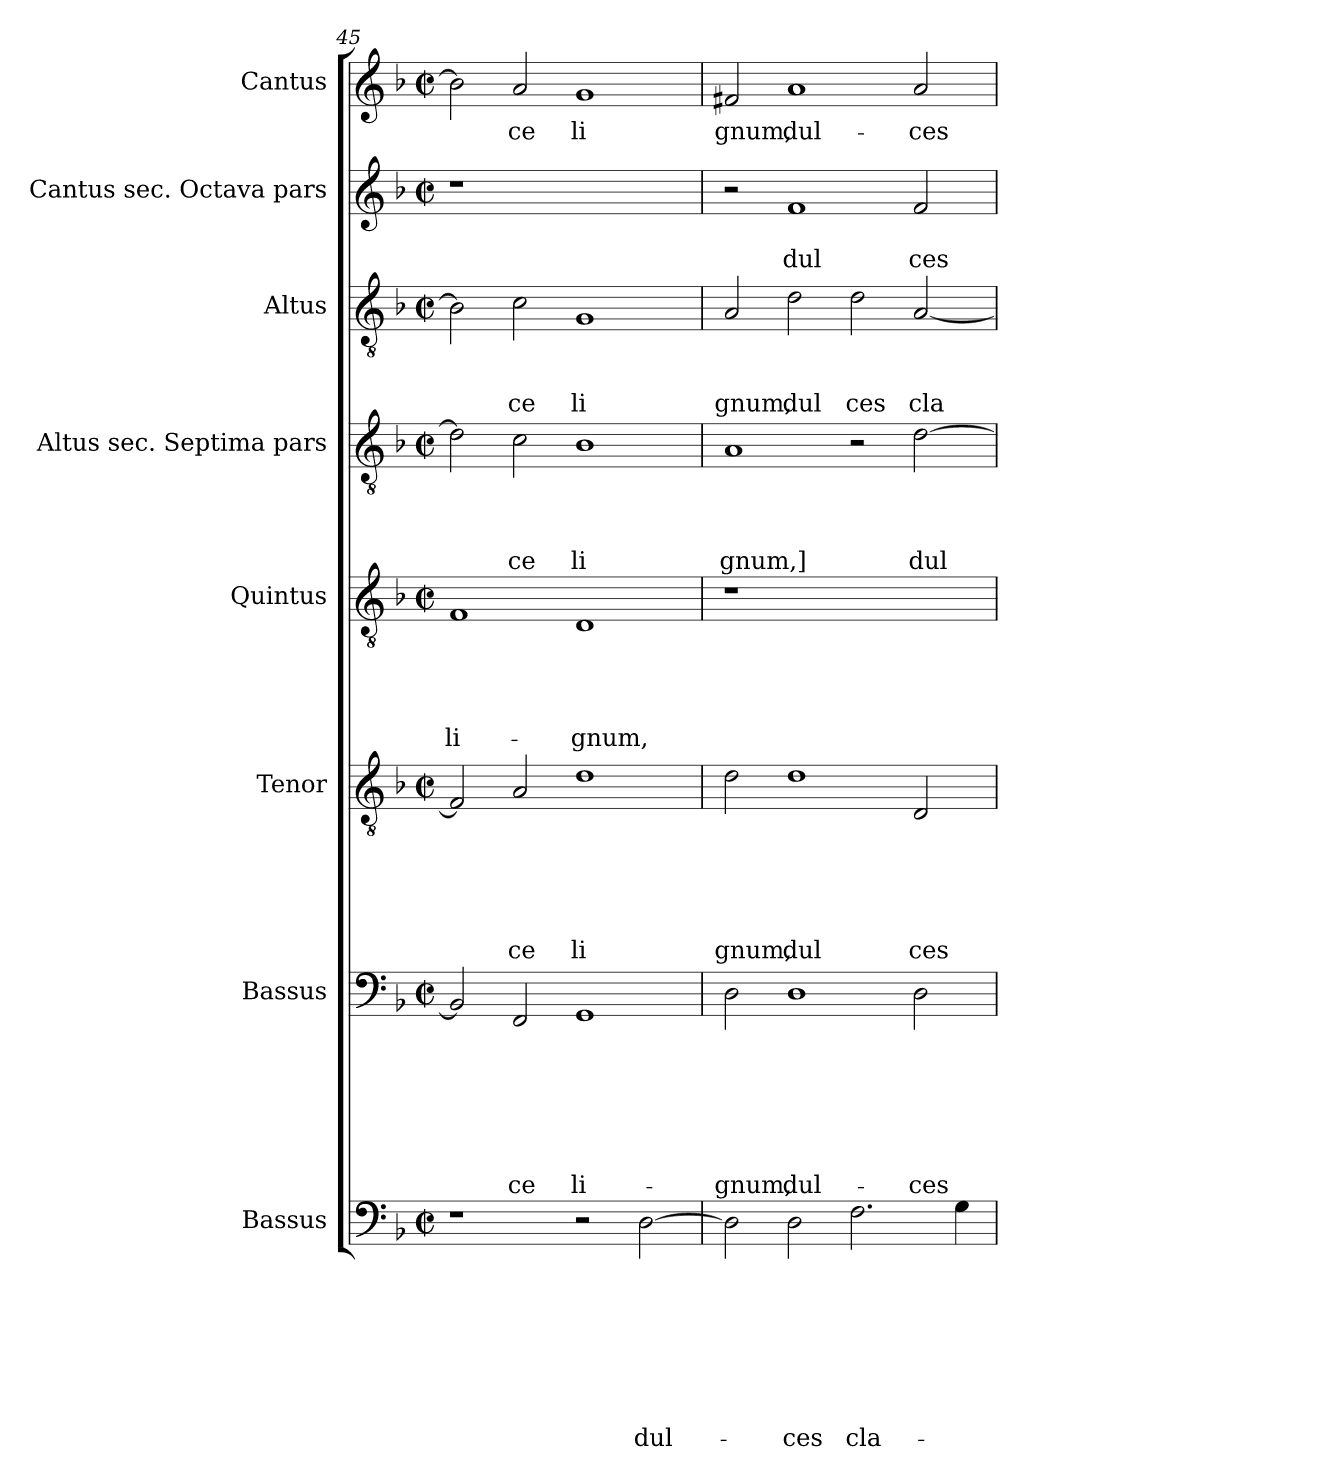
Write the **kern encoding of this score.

**kern	**text	**text	**text	**text	**text	**text	**text	**text	**kern	**text	**text	**text	**text	**text	**text	**text	**kern	**text	**text	**text	**text	**text	**text	**kern	**text	**text	**text	**text	**text	**kern	**text	**text	**text	**text	**kern	**text	**text	**text	**kern	**text	**text	**kern	**text
*part8	*part8	*part8	*part8	*part8	*part8	*part8	*part8	*part8	*part7	*part7	*part7	*part7	*part7	*part7	*part7	*part7	*part6	*part6	*part6	*part6	*part6	*part6	*part6	*part5	*part5	*part5	*part5	*part5	*part5	*part4	*part4	*part4	*part4	*part4	*part3	*part3	*part3	*part3	*part2	*part2	*part2	*part1	*part1
*staff8	*staff8	*staff8	*staff8	*staff8	*staff8	*staff8	*staff8	*staff8	*staff7	*staff7	*staff7	*staff7	*staff7	*staff7	*staff7	*staff7	*staff6	*staff6	*staff6	*staff6	*staff6	*staff6	*staff6	*staff5	*staff5	*staff5	*staff5	*staff5	*staff5	*staff4	*staff4	*staff4	*staff4	*staff4	*staff3	*staff3	*staff3	*staff3	*staff2	*staff2	*staff2	*staff1	*staff1
*I"Bassus	*	*	*	*	*	*	*	*	*I"Bassus	*	*	*	*	*	*	*	*I"Tenor	*	*	*	*	*	*	*I"Quintus	*	*	*	*	*	*I"Altus sec. Septima pars	*	*	*	*	*I"Altus	*	*	*	*I"Cantus sec. Octava pars	*	*	*I"Cantus	*
*	*	*	*	*	*	*	*	*	*I'Bassus	*	*	*	*	*	*	*	*I'Tenor	*	*	*	*	*	*	*I'Quintus	*	*	*	*	*	*	*	*	*	*	*I'Altus	*	*	*	*	*	*	*I'Cantus	*
*clefF4	*	*	*	*	*	*	*	*	*clefF4	*	*	*	*	*	*	*	*clefGv2	*	*	*	*	*	*	*clefGv2	*	*	*	*	*	*clefGv2	*	*	*	*	*clefGv2	*	*	*	*clefG2	*	*	*clefG2	*
*k[b-]	*	*	*	*	*	*	*	*	*k[b-]	*	*	*	*	*	*	*	*k[b-]	*	*	*	*	*	*	*k[b-]	*	*	*	*	*	*k[b-]	*	*	*	*	*k[b-]	*	*	*	*k[b-]	*	*	*k[b-]	*
*F:	*	*	*	*	*	*	*	*	*F:	*	*	*	*	*	*	*	*F:	*	*	*	*	*	*	*F:	*	*	*	*	*	*F:	*	*	*	*	*F:	*	*	*	*F:	*	*	*F:	*
*M2/2	*	*	*	*	*	*	*	*	*M2/2	*	*	*	*	*	*	*	*M2/2	*	*	*	*	*	*	*M2/2	*	*	*	*	*	*M2/2	*	*	*	*	*M2/2	*	*	*	*M2/2	*	*	*M2/2	*
*met(c|)	*	*	*	*	*	*	*	*	*met(c|)	*	*	*	*	*	*	*	*met(c|)	*	*	*	*	*	*	*met(c|)	*	*	*	*	*	*met(c|)	*	*	*	*	*met(c|)	*	*	*	*met(c|)	*	*	*met(c|)	*
=45	=45	=45	=45	=45	=45	=45	=45	=45	=45	=45	=45	=45	=45	=45	=45	=45	=45	=45	=45	=45	=45	=45	=45	=45	=45	=45	=45	=45	=45	=45	=45	=45	=45	=45	=45	=45	=45	=45	=45	=45	=45	=45	=45
!	!	!	!	!	!	!	!	!	!	!	!	!	!	!	!	!	!	!	!	!	!	!	!	!	!	!	!	!	!LO:LY:b	!	!	!	!	!	!	!	!	!	!	!	!	!	!
1r	.	.	.	.	.	.	.	.	2BB-/]	.	.	.	.	.	.	.	2F/]	.	.	.	.	.	.	1F	.	.	.	.	li-	2d\]	.	.	.	.	2B-\]	.	.	.	1r	.	.	2b-\]	.
!	!	!	!	!	!	!	!	!	!	!	!	!	!	!	!	!LO:LY:b	!	!	!	!	!	!	!LO:LY:b	!	!	!	!	!	!	!	!	!	!	!LO:LY:b	!	!	!	!LO:LY:b	!	!	!	!	!LO:LY:b
.	.	.	.	.	.	.	.	.	2FF/	.	.	.	.	.	.	-ce	2A/	.	.	.	.	.	ce	.	.	.	.	.	.	2c\	.	.	.	ce	2c\	.	.	ce	.	.	.	2a/	ce
!	!	!	!	!	!	!	!	!	!	!	!	!	!	!	!	!LO:LY:b	!	!	!	!	!	!	!LO:LY:b	!	!	!	!	!	!LO:LY:b	!	!	!	!	!LO:LY:b	!	!	!	!LO:LY:b	!	!	!	!	!LO:LY:b
2r	.	.	.	.	.	.	.	.	1GG	.	.	.	.	.	.	li-	1d	.	.	.	.	.	li	1D	.	.	.	.	-gnum,	1B-	.	.	.	li	1G	.	.	li	1ryy	.	.	1g	li
!	!	!	!	!	!	!	!	!LO:LY:b	!	!	!	!	!	!	!	!	!	!	!	!	!	!	!	!	!	!	!	!	!	!	!	!	!	!	!	!	!	!	!	!	!	!	!
[<2D\	.	.	.	.	.	.	.	dul-	.	.	.	.	.	.	.	.	.	.	.	.	.	.	.	.	.	.	.	.	.	.	.	.	.	.	.	.	.	.	.	.	.	.	.
!!LO:LB:g=z
=46	=46	=46	=46	=46	=46	=46	=46	=46	=46	=46	=46	=46	=46	=46	=46	=46	=46	=46	=46	=46	=46	=46	=46	=46	=46	=46	=46	=46	=46	=46	=46	=46	=46	=46	=46	=46	=46	=46	=46	=46	=46	=46	=46
!	!	!	!	!	!	!	!	!	!	!	!	!	!	!	!	!LO:LY:b	!	!	!	!	!	!	!LO:LY:b	!	!	!	!	!	!	!	!	!	!	!LO:LY:b	!	!	!	!LO:LY:b	!	!	!	!	!LO:LY:b
2D\]	.	.	.	.	.	.	.	.	2D\	.	.	.	.	.	.	-gnum,	2d\	.	.	.	.	.	gnum,	1r	.	.	.	.	.	1A	.	.	.	gnum,]	2A/	.	.	gnum,	2r	.	.	2f#X/	gnum,
!	!	!	!	!	!	!	!	!LO:LY:b	!	!	!	!	!	!	!	!LO:LY:b	!	!	!	!	!	!	!LO:LY:b	!	!	!	!	!	!	!	!	!	!	!	!	!	!	!LO:LY:b	!	!	!LO:LY:b	!	!LO:LY:b
2D\	.	.	.	.	.	.	.	-ces	1D	.	.	.	.	.	.	dul-	1d	.	.	.	.	.	dul	.	.	.	.	.	.	.	.	.	.	.	2d\	.	.	dul	1f	.	dul	1a	dul-
!	!	!	!	!	!	!	!	!LO:LY:b	!	!	!	!	!	!	!	!	!	!	!	!	!	!	!	!	!	!	!	!	!	!	!	!	!	!	!	!	!	!LO:LY:b	!	!	!	!	!
2.F\	.	.	.	.	.	.	.	cla-	.	.	.	.	.	.	.	.	.	.	.	.	.	.	.	1ryy	.	.	.	.	.	2r	.	.	.	.	2d\	.	.	ces	.	.	.	.	.
!	!	!	!	!	!	!	!	!	!	!	!	!	!	!	!	!LO:LY:b	!	!	!	!	!	!	!LO:LY:b	!	!	!	!	!	!	!	!	!	!	!LO:LY:b	!	!	!	!LO:LY:b	!	!	!LO:LY:b	!	!LO:LY:b
.	.	.	.	.	.	.	.	.	2D\	.	.	.	.	.	.	-ces	2D/	.	.	.	.	.	ces	.	.	.	.	.	.	[>2d\	.	.	.	dul-	[<2A/	.	.	cla	2f/	.	ces	2a/	-ces
4G\	.	.	.	.	.	.	.	.	.	.	.	.	.	.	.	.	.	.	.	.	.	.	.	.	.	.	.	.	.	.	.	.	.	.	.	.	.	.	.	.	.	.	.
=	=	=	=	=	=	=	=	=	=	=	=	=	=	=	=	=	=	=	=	=	=	=	=	=	=	=	=	=	=	=	=	=	=	=	=	=	=	=	=	=	=	=	=
*-	*-	*-	*-	*-	*-	*-	*-	*-	*-	*-	*-	*-	*-	*-	*-	*-	*-	*-	*-	*-	*-	*-	*-	*-	*-	*-	*-	*-	*-	*-	*-	*-	*-	*-	*-	*-	*-	*-	*-	*-	*-	*-	*-
